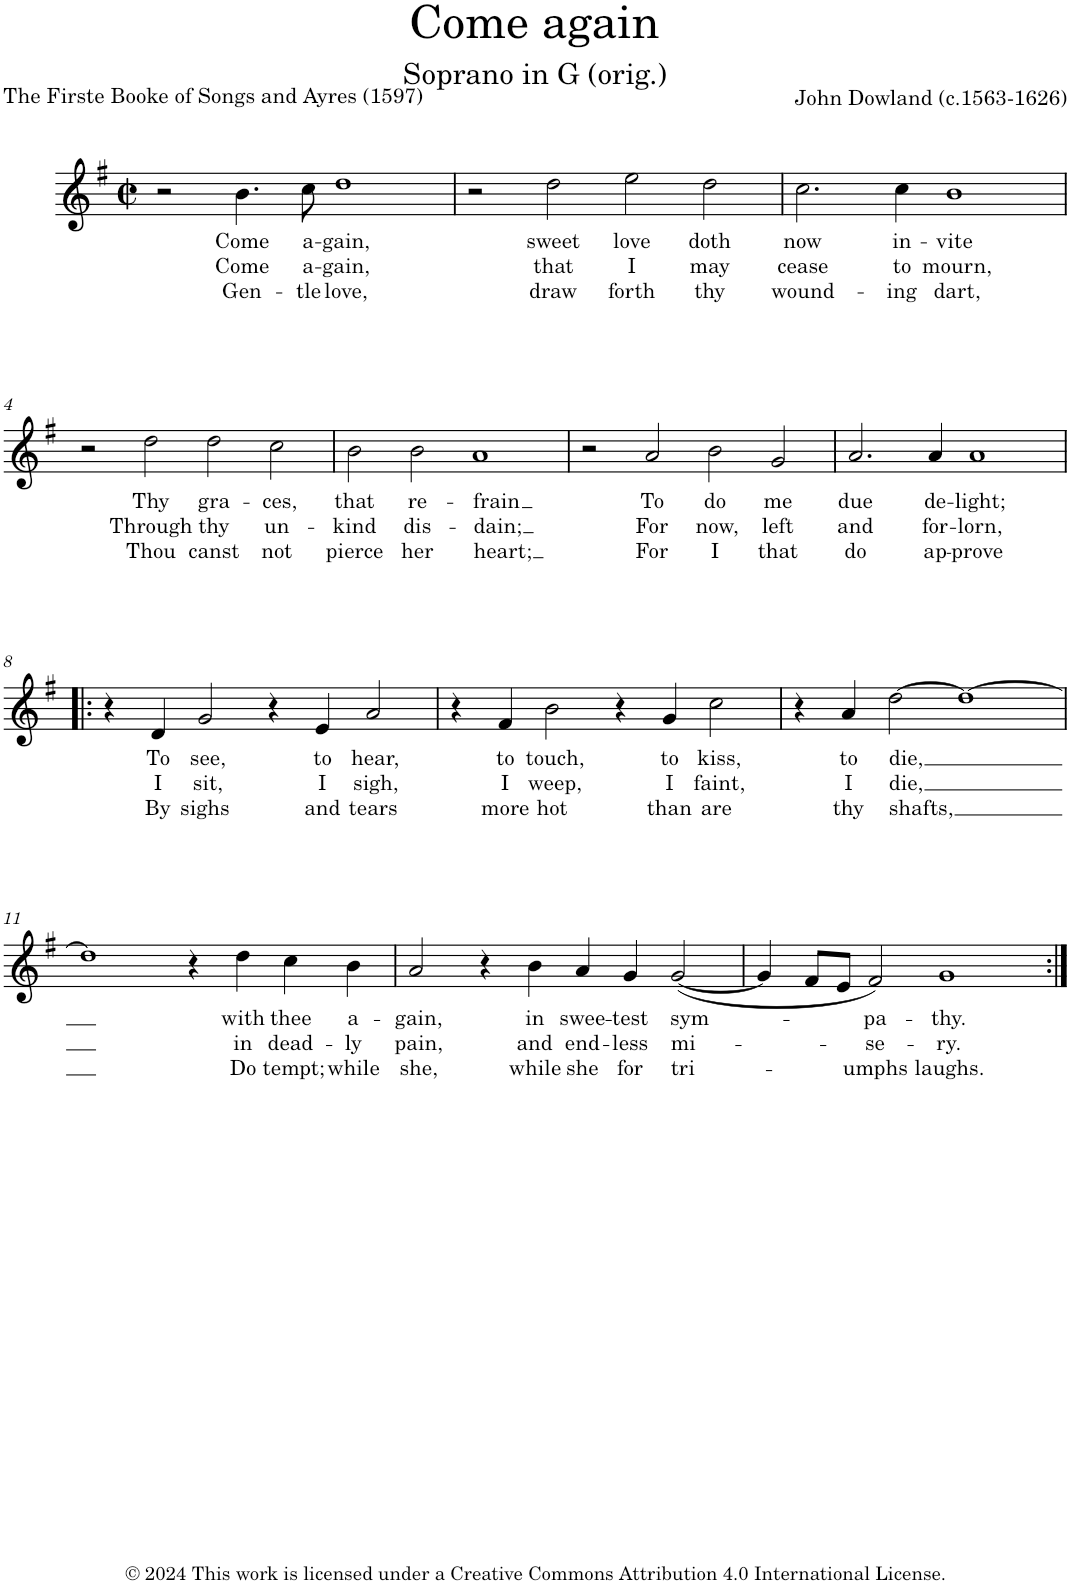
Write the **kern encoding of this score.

**kern	**text	**text	**text
*part1	*part1	*part1	*part1
*staff1	*staff1	*staff1	*staff1
*I"S	*	*	*
*clefG2	*	*	*
*Trd1c2	*	*	*
*k[f#]	*	*	*
*M4/2	*	*	*
*met(c|)	*	*	*
=1	=1	=1	=1
2r	.	.	.
!	!LO:LY:b	!LO:LY:b	!LO:LY:b
4.b\	Come	Come	Gen-
!	!LO:LY:b	!LO:LY:b	!LO:LY:b
8cc\	a-	a-	-tle
!	!LO:LY:b	!LO:LY:b	!LO:LY:b
1dd	-gain,	-gain,	love,
=2	=2	=2	=2
2r	.	.	.
!	!LO:LY:b	!LO:LY:b	!LO:LY:b
2dd\	sweet	that	draw
!	!LO:LY:b	!LO:LY:b	!LO:LY:b
2ee\	love	I	forth
!	!LO:LY:b	!LO:LY:b	!LO:LY:b
2dd\	doth	may	thy
=3	=3	=3	=3
!	!LO:LY:b	!LO:LY:b	!LO:LY:b
2.cc\	now	cease	wound-
!	!LO:LY:b	!LO:LY:b	!LO:LY:b
4cc\	in-	to	-ing
!	!LO:LY:b	!LO:LY:b	!LO:LY:b
1b	-vite	mourn,	dart,
!!LO:LB:g=z
=4	=4	=4	=4
2r	.	.	.
!	!LO:LY:b	!LO:LY:b	!LO:LY:b
2dd\	Thy	Through	Thou
!	!LO:LY:b	!LO:LY:b	!LO:LY:b
2dd\	gra-	thy	canst
!	!LO:LY:b	!LO:LY:b	!LO:LY:b
2cc\	-ces,	un-	not
=5	=5	=5	=5
!	!LO:LY:b	!LO:LY:b	!LO:LY:b
2b\	that	-kind	pierce
!	!LO:LY:b	!LO:LY:b	!LO:LY:b
2b\	re-	dis-	her
!	!LO:LY:b	!LO:LY:b	!LO:LY:b
1a	-frain	-dain;	heart;
=6	=6	=6	=6
2r	.	.	.
!	!LO:LY:b	!LO:LY:b	!LO:LY:b
2a/	To	For	For
!	!LO:LY:b	!LO:LY:b	!LO:LY:b
2b\	do	now,	I
!	!LO:LY:b	!LO:LY:b	!LO:LY:b
2g/	me	left	that
=7	=7	=7	=7
!	!LO:LY:b	!LO:LY:b	!LO:LY:b
2.a/	due	and	do
!	!LO:LY:b	!LO:LY:b	!LO:LY:b
4a/	de-	for-	ap-
!	!LO:LY:b	!LO:LY:b	!LO:LY:b
1a	-light;	-lorn,	-prove
!!LO:LB:g=z
=8!|:	=8!|:	=8!|:	=8!|:
4r	.	.	.
!	!LO:LY:b	!LO:LY:b	!LO:LY:b
4d/	To	I	By
!	!LO:LY:b	!LO:LY:b	!LO:LY:b
2g/	see,	sit,	sighs
4r	.	.	.
!	!LO:LY:b	!LO:LY:b	!LO:LY:b
4e/	to	I	and
!	!LO:LY:b	!LO:LY:b	!LO:LY:b
2a/	hear,	sigh,	tears
=9	=9	=9	=9
4r	.	.	.
!	!LO:LY:b	!LO:LY:b	!LO:LY:b
4f#/	to	I	more
!	!LO:LY:b	!LO:LY:b	!LO:LY:b
2b\	touch,	weep,	hot
4r	.	.	.
!	!LO:LY:b	!LO:LY:b	!LO:LY:b
4g/	to	I	than
!	!LO:LY:b	!LO:LY:b	!LO:LY:b
2cc\	kiss,	faint,	are
=10	=10	=10	=10
4r	.	.	.
!	!LO:LY:b	!LO:LY:b	!LO:LY:b
4a/	to	I	thy
!	!LO:LY:b	!LO:LY:b	!LO:LY:b
[2dd\	die,	die,	shafts,
1dd_	.	.	.
!!LO:LB:g=z
=11	=11	=11	=11
1dd]	.	.	.
4r	.	.	.
!	!LO:LY:b	!LO:LY:b	!LO:LY:b
4dd\	with	in	Do
!	!LO:LY:b	!LO:LY:b	!LO:LY:b
4cc\	thee	dead-	tempt;
!	!LO:LY:b	!LO:LY:b	!LO:LY:b
4b\	a-	-ly	while
=12	=12	=12	=12
!	!LO:LY:b	!LO:LY:b	!LO:LY:b
2a/	-gain,	pain,	she,
4r	.	.	.
!	!LO:LY:b	!LO:LY:b	!LO:LY:b
4b\	in	and	while
!	!LO:LY:b	!LO:LY:b	!LO:LY:b
4a/	swee-	end-	she
!	!LO:LY:b	!LO:LY:b	!LO:LY:b
4g/	-test	-less	for
!	!LO:LY:b	!LO:LY:b	!LO:LY:b
([2g/	sym-	mi-	tri-
=13	=13	=13	=13
4g/]	.	.	.
8f#/L	.	.	.
8e/J	.	.	.
!	!LO:LY:b	!LO:LY:b	!LO:LY:b
2f#/)	-pa-	-se-	-umphs
!	!LO:LY:b	!LO:LY:b	!LO:LY:b
1g	-thy.	-ry.	laughs.
=:|!	=:|!	=:|!	=:|!
*-	*-	*-	*-
